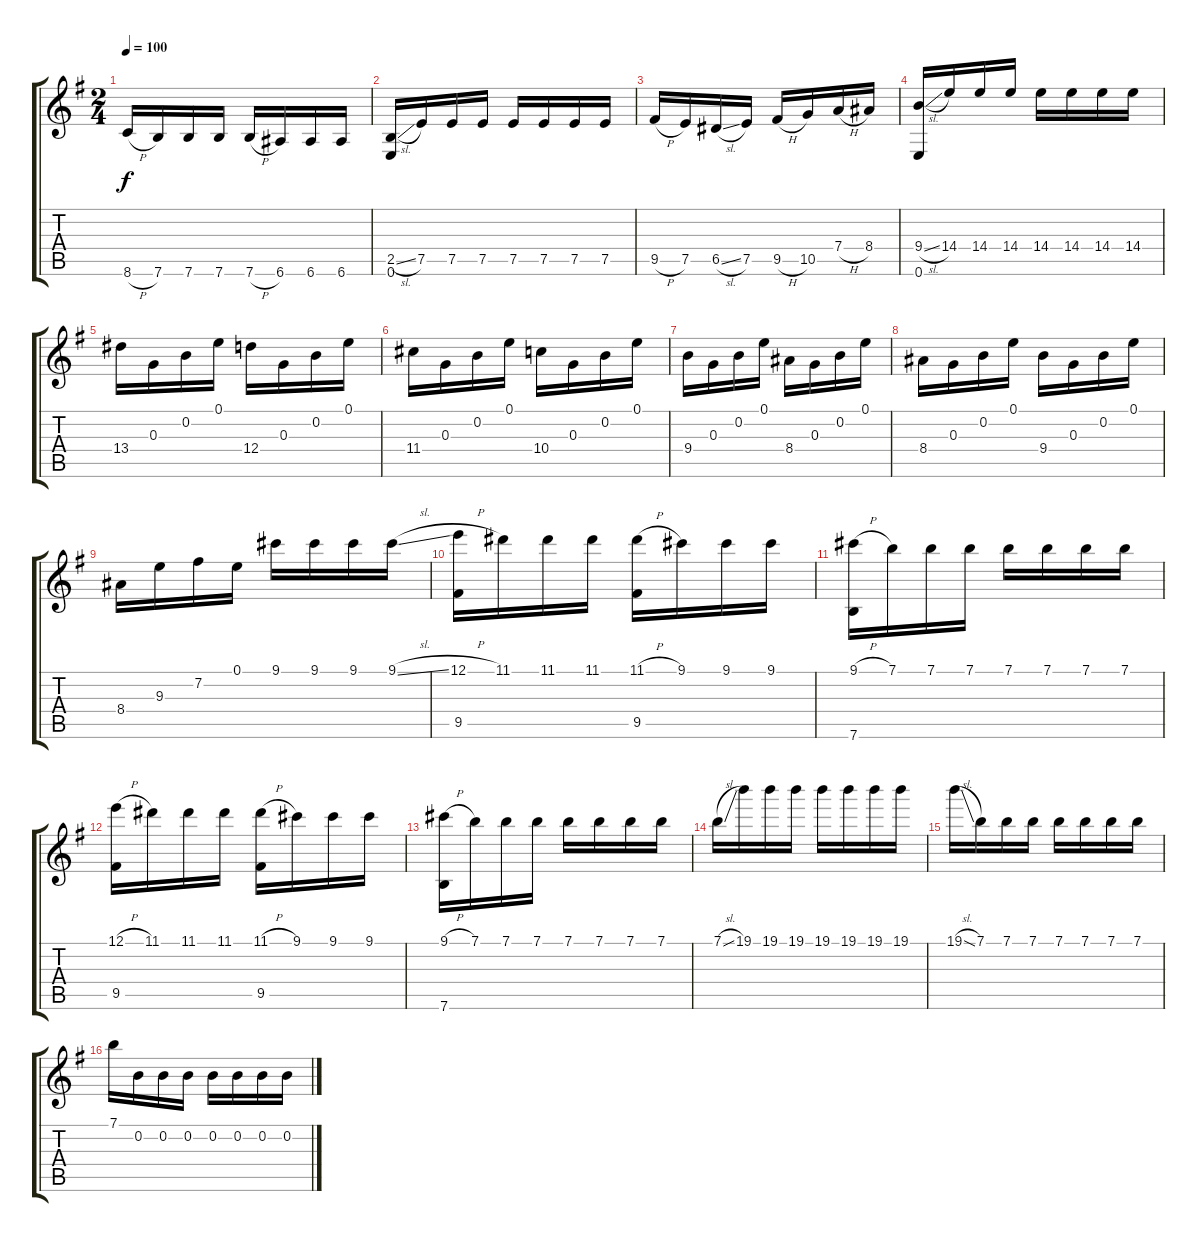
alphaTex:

\track "" {instrument acousticguitarsteel}
\staff {score tabs}
\tuning (E4 B3 G3 D3 A2 E2) {hide}
\ts (2 4)
\tempo 100
\clef g2
\ks g
8.6{h}.16{dy f} 7.6.16 7.6.16 7.6.16 7.6{h}.16 6.6.16 6.6.16 6.6.16 |
(2.5{sl} 0.6).16 7.5.16 7.5.16 7.5.16 7.5.16 7.5.16 7.5.16 7.5.16 |
9.5{h}.16 7.5.16 6.5{sl}.16 7.5.16 9.5{h}.16 10.5.16 7.4{h}.16 8.4.16 |
(9.4{sl} 0.6).16 14.4.16 14.4.16 14.4.16 14.4.16 14.4.16 14.4.16 14.4.16 |
13.4.16 0.3.16 0.2.16 0.1.16 12.4.16 0.3.16 0.2.16 0.1.16 |
11.4.16 0.3.16 0.2.16 0.1.16 10.4.16 0.3.16 0.2.16 0.1.16 |
9.4.16 0.3.16 0.2.16 0.1.16 8.4.16 0.3.16 0.2.16 0.1.16 |
8.4.16 0.3.16 0.2.16 0.1.16 9.4.16 0.3.16 0.2.16 0.1.16 |
8.4.16 9.3.16 7.2.16 0.1.16 9.1.16 9.1.16 9.1.16 9.1{sl}.16 |
(12.1{h} 9.5).16 11.1.16 11.1.16 11.1.16 (11.1{h} 9.5).16 9.1.16 9.1.16 9.1.16 |
(9.1{h} 7.6).16 7.1.16 7.1.16 7.1.16 7.1.16 7.1.16 7.1.16 7.1.16 |
(12.1{h} 9.5).16 11.1.16 11.1.16 11.1.16 (11.1{h} 9.5).16 9.1.16 9.1.16 9.1.16 |
(9.1{h} 7.6).16 7.1.16 7.1.16 7.1.16 7.1.16 7.1.16 7.1.16 7.1.16 |
7.1{sl}.16 19.1.16 19.1.16 19.1.16 19.1.16 19.1.16 19.1.16 19.1.16 |
19.1{sl}.16 7.1.16 7.1.16 7.1.16 7.1.16 7.1.16 7.1.16 7.1.16 |
7.1.16 0.2.16 0.2.16 0.2.16 0.2.16 0.2.16 0.2.16 0.2.16
